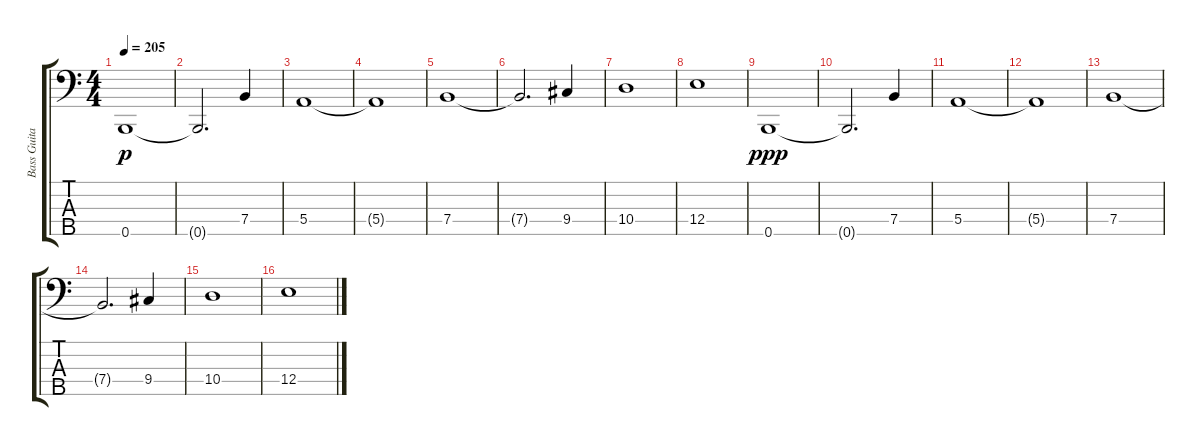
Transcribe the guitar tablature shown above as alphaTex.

\track ("Bass Guitar" "Bass Guita") {instrument electricbasspick}
\staff {score tabs}
\tuning (G2 D2 A1 E1 B0) {hide}
\ts (4 4)
\tempo 205
\clef f4
\ks c
0.5.1{dy p} |
0.5{t}.2{d} 7.4.4 |
5.4.1 |
5.4{t}.1 |
7.4.1 |
7.4{t}.2{d} 9.4.4 |
10.4.1 |
12.4.1 |
0.5.1{dy ppp} |
0.5{t}.2{d} 7.4.4 |
5.4.1 |
5.4{t}.1 |
7.4.1 |
7.4{t}.2{d} 9.4.4 |
10.4.1 |
12.4.1
